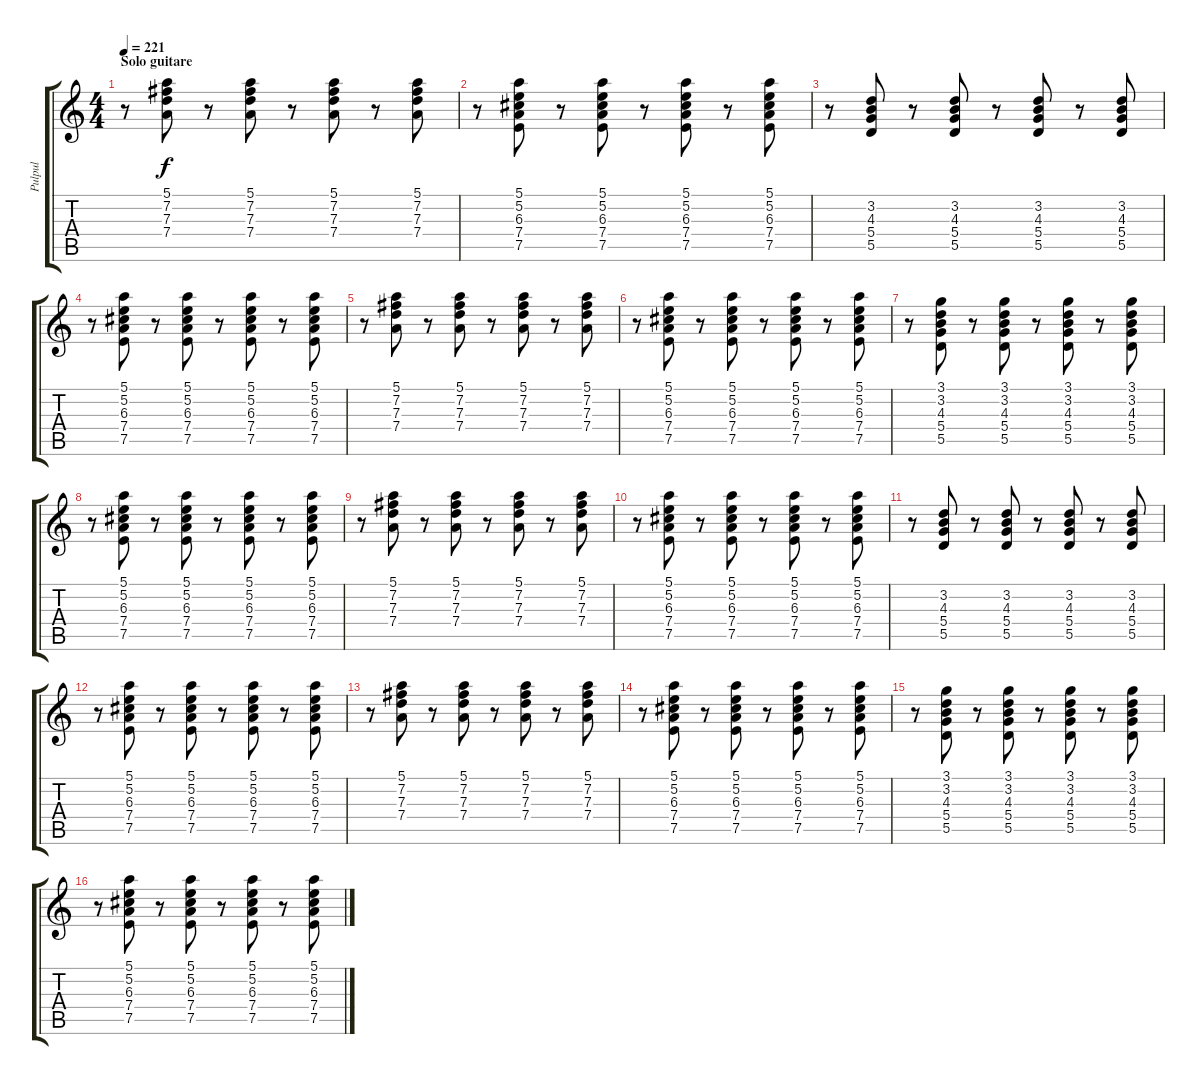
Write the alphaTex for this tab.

\track ("Pulpul" "Pulpul") {instrument overdrivenguitar}
\staff {score tabs}
\tuning (E4 B3 G3 D3 A2 E2) {hide}
\ts (4 4)
\section ("" "Solo guitare")
\tempo 221
\clef g2
\ks c
r.8{dy f instrument electricguitarclean} (5.1 7.2 7.3 7.4).8 r.8 (5.1 7.2 7.3 7.4).8 r.8 (5.1 7.2 7.3 7.4).8 r.8 (5.1 7.2 7.3 7.4).8 |
r.8 (5.1 5.2 6.3 7.4 7.5).8 r.8 (5.1 5.2 6.3 7.4 7.5).8 r.8 (5.1 5.2 6.3 7.4 7.5).8 r.8 (5.1 5.2 6.3 7.4 7.5).8 |
r.8 (3.2 4.3 5.4 5.5).8 r.8 (3.2 4.3 5.4 5.5).8 r.8 (3.2 4.3 5.4 5.5).8 r.8 (3.2 4.3 5.4 5.5).8 |
r.8 (5.1 5.2 6.3 7.4 7.5).8 r.8 (5.1 5.2 6.3 7.4 7.5).8 r.8 (5.1 5.2 6.3 7.4 7.5).8 r.8 (5.1 5.2 6.3 7.4 7.5).8 |
r.8 (5.1 7.2 7.3 7.4).8 r.8 (5.1 7.2 7.3 7.4).8 r.8 (5.1 7.2 7.3 7.4).8 r.8 (5.1 7.2 7.3 7.4).8 |
r.8 (5.1 5.2 6.3 7.4 7.5).8 r.8 (5.1 5.2 6.3 7.4 7.5).8 r.8 (5.1 5.2 6.3 7.4 7.5).8 r.8 (5.1 5.2 6.3 7.4 7.5).8 |
r.8 (3.1 3.2 4.3 5.4 5.5).8 r.8 (3.1 3.2 4.3 5.4 5.5).8 r.8 (3.1 3.2 4.3 5.4 5.5).8 r.8 (3.1 3.2 4.3 5.4 5.5).8 |
r.8 (5.1 5.2 6.3 7.4 7.5).8 r.8 (5.1 5.2 6.3 7.4 7.5).8 r.8 (5.1 5.2 6.3 7.4 7.5).8 r.8 (5.1 5.2 6.3 7.4 7.5).8 |
r.8 (5.1 7.2 7.3 7.4).8 r.8 (5.1 7.2 7.3 7.4).8 r.8 (5.1 7.2 7.3 7.4).8 r.8 (5.1 7.2 7.3 7.4).8 |
r.8 (5.1 5.2 6.3 7.4 7.5).8 r.8 (5.1 5.2 6.3 7.4 7.5).8 r.8 (5.1 5.2 6.3 7.4 7.5).8 r.8 (5.1 5.2 6.3 7.4 7.5).8 |
r.8 (3.2 4.3 5.4 5.5).8 r.8 (3.2 4.3 5.4 5.5).8 r.8 (3.2 4.3 5.4 5.5).8 r.8 (3.2 4.3 5.4 5.5).8 |
r.8 (5.1 5.2 6.3 7.4 7.5).8 r.8 (5.1 5.2 6.3 7.4 7.5).8 r.8 (5.1 5.2 6.3 7.4 7.5).8 r.8 (5.1 5.2 6.3 7.4 7.5).8 |
r.8 (5.1 7.2 7.3 7.4).8 r.8 (5.1 7.2 7.3 7.4).8 r.8 (5.1 7.2 7.3 7.4).8 r.8 (5.1 7.2 7.3 7.4).8 |
r.8 (5.1 5.2 6.3 7.4 7.5).8 r.8 (5.1 5.2 6.3 7.4 7.5).8 r.8 (5.1 5.2 6.3 7.4 7.5).8 r.8 (5.1 5.2 6.3 7.4 7.5).8 |
r.8 (3.1 3.2 4.3 5.4 5.5).8 r.8 (3.1 3.2 4.3 5.4 5.5).8 r.8 (3.1 3.2 4.3 5.4 5.5).8 r.8 (3.1 3.2 4.3 5.4 5.5).8 |
r.8 (5.1 5.2 6.3 7.4 7.5).8 r.8 (5.1 5.2 6.3 7.4 7.5).8 r.8 (5.1 5.2 6.3 7.4 7.5).8 r.8 (5.1 5.2 6.3 7.4 7.5).8
